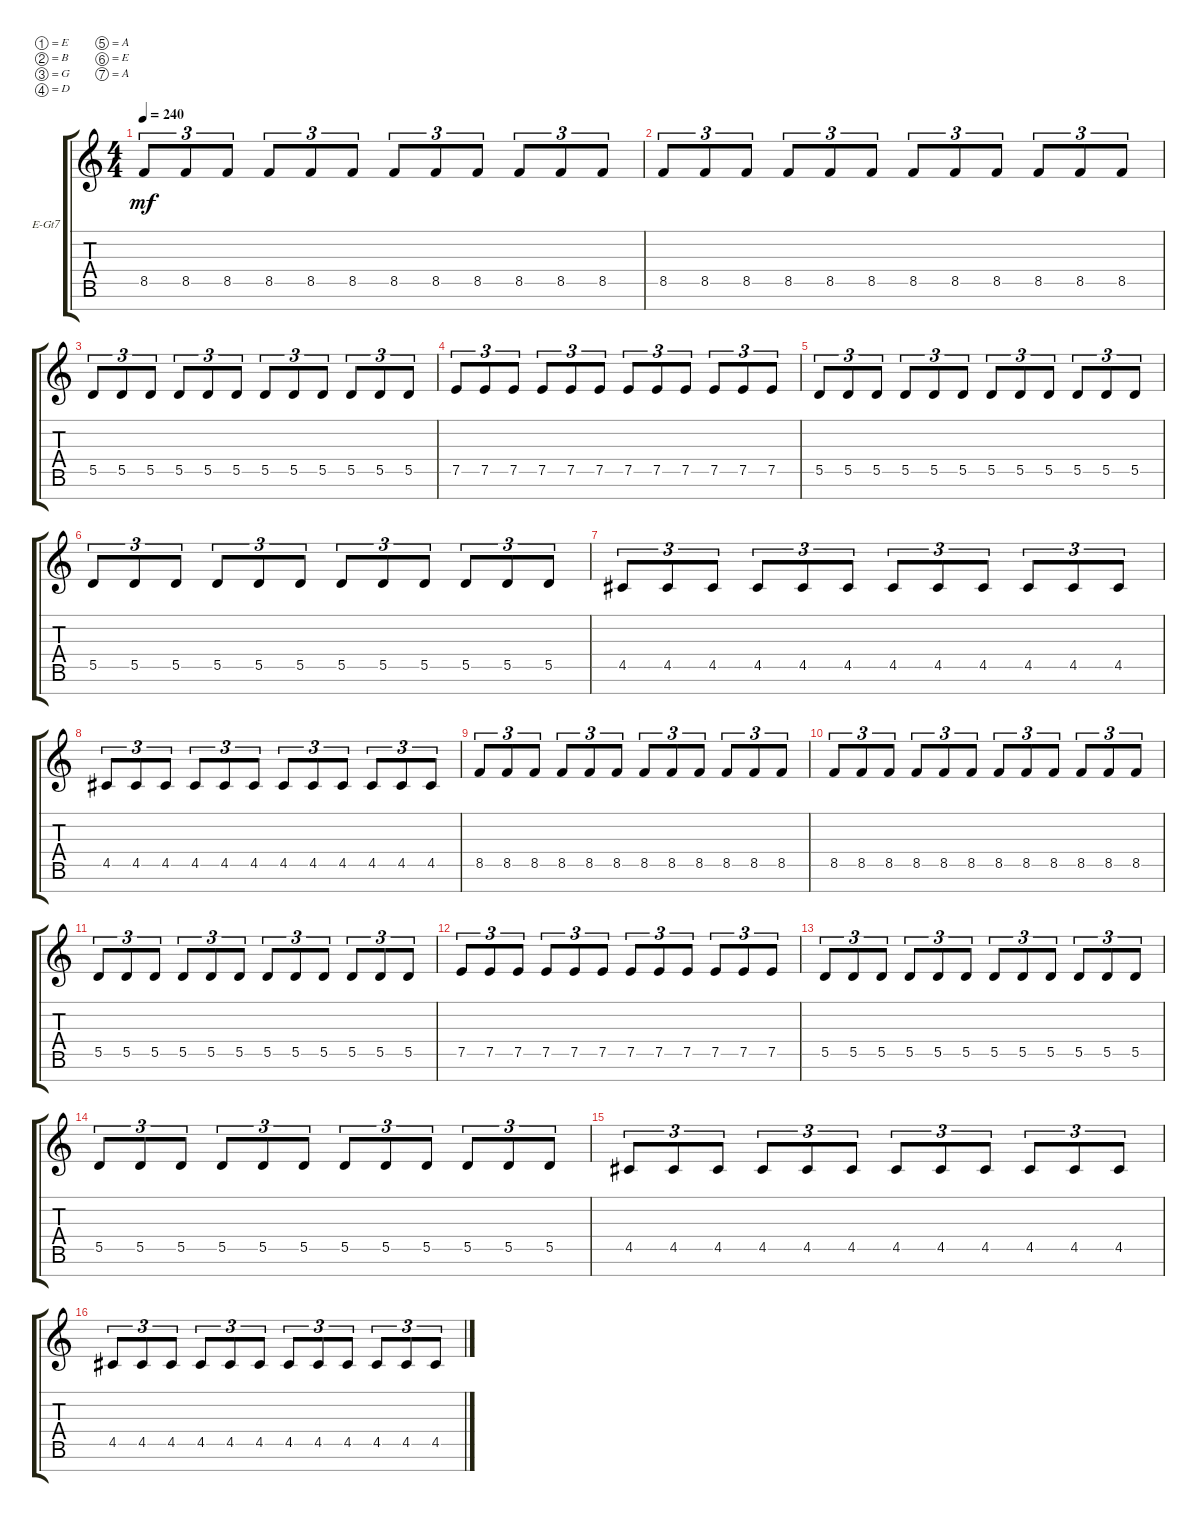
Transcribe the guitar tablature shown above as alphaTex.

\defaultSystemsLayout 4
\bracketExtendMode groupsimilarinstruments
\firstSystemTrackNameOrientation horizontal
\otherSystemsTrackNameOrientation horizontal
\track ("Electric Guitar" "E-Gt7") {instrument distortionguitar}
\staff {score tabs}
\tuning (E4 B3 G3 D3 A2 E2 A1)
\ts (4 4)
\tempo 240
\clef g2
\ks c
8.5.8{tu (3 2) dy mf instrument distortionguitar} 8.5.8{tu (3 2)} 8.5.8{tu (3 2)} 8.5.8{tu (3 2)} 8.5.8{tu (3 2)} 8.5.8{tu (3 2)} 8.5.8{tu (3 2)} 8.5.8{tu (3 2)} 8.5.8{tu (3 2)} 8.5.8{tu (3 2)} 8.5.8{tu (3 2)} 8.5.8{tu (3 2)} |
8.5.8{tu (3 2)} 8.5.8{tu (3 2)} 8.5.8{tu (3 2)} 8.5.8{tu (3 2)} 8.5.8{tu (3 2)} 8.5.8{tu (3 2)} 8.5.8{tu (3 2)} 8.5.8{tu (3 2)} 8.5.8{tu (3 2)} 8.5.8{tu (3 2)} 8.5.8{tu (3 2)} 8.5.8{tu (3 2)} |
5.5.8{tu (3 2)} 5.5.8{tu (3 2)} 5.5.8{tu (3 2)} 5.5.8{tu (3 2)} 5.5.8{tu (3 2)} 5.5.8{tu (3 2)} 5.5.8{tu (3 2)} 5.5.8{tu (3 2)} 5.5.8{tu (3 2)} 5.5.8{tu (3 2)} 5.5.8{tu (3 2)} 5.5.8{tu (3 2)} |
7.5.8{tu (3 2)} 7.5.8{tu (3 2)} 7.5.8{tu (3 2)} 7.5.8{tu (3 2)} 7.5.8{tu (3 2)} 7.5.8{tu (3 2)} 7.5.8{tu (3 2)} 7.5.8{tu (3 2)} 7.5.8{tu (3 2)} 7.5.8{tu (3 2)} 7.5.8{tu (3 2)} 7.5.8{tu (3 2)} |
5.5.8{tu (3 2)} 5.5.8{tu (3 2)} 5.5.8{tu (3 2)} 5.5.8{tu (3 2)} 5.5.8{tu (3 2)} 5.5.8{tu (3 2)} 5.5.8{tu (3 2)} 5.5.8{tu (3 2)} 5.5.8{tu (3 2)} 5.5.8{tu (3 2)} 5.5.8{tu (3 2)} 5.5.8{tu (3 2)} |
5.5.8{tu (3 2)} 5.5.8{tu (3 2)} 5.5.8{tu (3 2)} 5.5.8{tu (3 2)} 5.5.8{tu (3 2)} 5.5.8{tu (3 2)} 5.5.8{tu (3 2)} 5.5.8{tu (3 2)} 5.5.8{tu (3 2)} 5.5.8{tu (3 2)} 5.5.8{tu (3 2)} 5.5.8{tu (3 2)} |
4.5.8{tu (3 2)} 4.5.8{tu (3 2)} 4.5.8{tu (3 2)} 4.5.8{tu (3 2)} 4.5.8{tu (3 2)} 4.5.8{tu (3 2)} 4.5.8{tu (3 2)} 4.5.8{tu (3 2)} 4.5.8{tu (3 2)} 4.5.8{tu (3 2)} 4.5.8{tu (3 2)} 4.5.8{tu (3 2)} |
4.5.8{tu (3 2)} 4.5.8{tu (3 2)} 4.5.8{tu (3 2)} 4.5.8{tu (3 2)} 4.5.8{tu (3 2)} 4.5.8{tu (3 2)} 4.5.8{tu (3 2)} 4.5.8{tu (3 2)} 4.5.8{tu (3 2)} 4.5.8{tu (3 2)} 4.5.8{tu (3 2)} 4.5.8{tu (3 2)} |
8.5.8{tu (3 2)} 8.5.8{tu (3 2)} 8.5.8{tu (3 2)} 8.5.8{tu (3 2)} 8.5.8{tu (3 2)} 8.5.8{tu (3 2)} 8.5.8{tu (3 2)} 8.5.8{tu (3 2)} 8.5.8{tu (3 2)} 8.5.8{tu (3 2)} 8.5.8{tu (3 2)} 8.5.8{tu (3 2)} |
8.5.8{tu (3 2)} 8.5.8{tu (3 2)} 8.5.8{tu (3 2)} 8.5.8{tu (3 2)} 8.5.8{tu (3 2)} 8.5.8{tu (3 2)} 8.5.8{tu (3 2)} 8.5.8{tu (3 2)} 8.5.8{tu (3 2)} 8.5.8{tu (3 2)} 8.5.8{tu (3 2)} 8.5.8{tu (3 2)} |
5.5.8{tu (3 2)} 5.5.8{tu (3 2)} 5.5.8{tu (3 2)} 5.5.8{tu (3 2)} 5.5.8{tu (3 2)} 5.5.8{tu (3 2)} 5.5.8{tu (3 2)} 5.5.8{tu (3 2)} 5.5.8{tu (3 2)} 5.5.8{tu (3 2)} 5.5.8{tu (3 2)} 5.5.8{tu (3 2)} |
7.5.8{tu (3 2)} 7.5.8{tu (3 2)} 7.5.8{tu (3 2)} 7.5.8{tu (3 2)} 7.5.8{tu (3 2)} 7.5.8{tu (3 2)} 7.5.8{tu (3 2)} 7.5.8{tu (3 2)} 7.5.8{tu (3 2)} 7.5.8{tu (3 2)} 7.5.8{tu (3 2)} 7.5.8{tu (3 2)} |
5.5.8{tu (3 2)} 5.5.8{tu (3 2)} 5.5.8{tu (3 2)} 5.5.8{tu (3 2)} 5.5.8{tu (3 2)} 5.5.8{tu (3 2)} 5.5.8{tu (3 2)} 5.5.8{tu (3 2)} 5.5.8{tu (3 2)} 5.5.8{tu (3 2)} 5.5.8{tu (3 2)} 5.5.8{tu (3 2)} |
5.5.8{tu (3 2)} 5.5.8{tu (3 2)} 5.5.8{tu (3 2)} 5.5.8{tu (3 2)} 5.5.8{tu (3 2)} 5.5.8{tu (3 2)} 5.5.8{tu (3 2)} 5.5.8{tu (3 2)} 5.5.8{tu (3 2)} 5.5.8{tu (3 2)} 5.5.8{tu (3 2)} 5.5.8{tu (3 2)} |
4.5.8{tu (3 2)} 4.5.8{tu (3 2)} 4.5.8{tu (3 2)} 4.5.8{tu (3 2)} 4.5.8{tu (3 2)} 4.5.8{tu (3 2)} 4.5.8{tu (3 2)} 4.5.8{tu (3 2)} 4.5.8{tu (3 2)} 4.5.8{tu (3 2)} 4.5.8{tu (3 2)} 4.5.8{tu (3 2)} |
4.5.8{tu (3 2)} 4.5.8{tu (3 2)} 4.5.8{tu (3 2)} 4.5.8{tu (3 2)} 4.5.8{tu (3 2)} 4.5.8{tu (3 2)} 4.5.8{tu (3 2)} 4.5.8{tu (3 2)} 4.5.8{tu (3 2)} 4.5.8{tu (3 2)} 4.5.8{tu (3 2)} 4.5.8{tu (3 2)}
